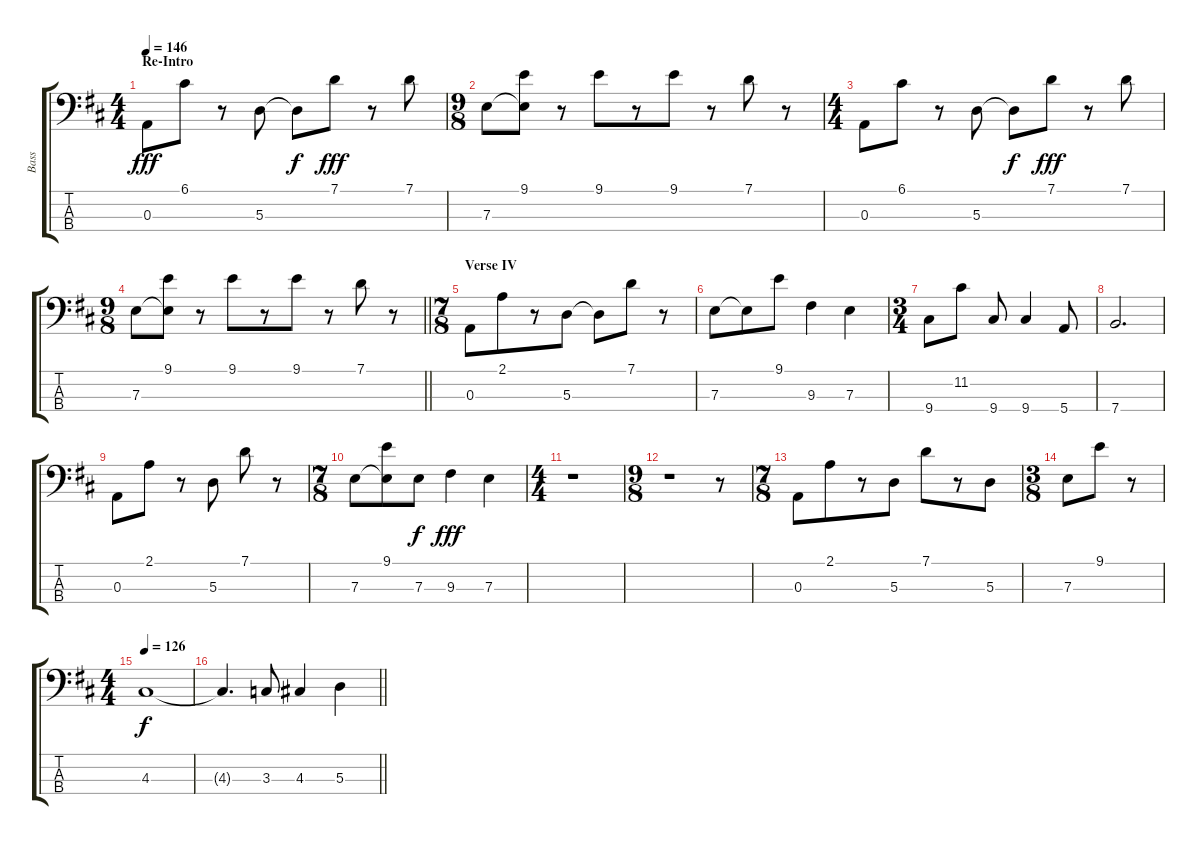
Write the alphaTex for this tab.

\track ("Bass" "Bass") {instrument electricbassfinger}
\staff {score tabs}
\tuning (G2 D2 A1 E1) {hide}
\ts (4 4)
\section ("" "Re-Intro")
\tempo 146
\clef f4
\ks d
0.3.8{dy fff} 6.1.8 r.8 5.3.8 5.3{t}.8{dy f} 7.1.8{dy fff} r.8 7.1.8 |
\ts (9 8)
7.3.8 (9.1 7.3{t}).8 r.8 9.1.8 r.8 9.1.8 r.8 7.1.8 r.8 |
\ts (4 4)
0.3.8 6.1.8 r.8 5.3.8 5.3{t}.8{dy f} 7.1.8{dy fff} r.8 7.1.8 |
\ts (9 8)
\barLineRight lightlight
7.3.8 (9.1 7.3{t}).8 r.8 9.1.8 r.8 9.1.8 r.8 7.1.8 r.8 |
\ts (7 8)
\section ("" "Verse IV")
0.3.8 2.1.8 r.8 5.3.8 5.3{t}.8 7.1.8 r.8 |
7.3.8 7.3{t}.8 9.1.8 9.3.4 7.3.4 |
\ts (3 4)
9.4.8 11.2.8 9.4.8 9.4.4 5.4.8 |
7.4.2{d} |
0.3.8 2.1.8 r.8 5.3.8 7.1.8 r.8 |
\ts (7 8)
7.3.8 (9.1 7.3{t}).8 7.3.8{dy f} 9.3.4{dy fff} 7.3.4 |
\ts (4 4)
r.1 |
\ts (9 8)
r.1 r.8 |
\ts (7 8)
0.3.8 2.1.8 r.8 5.3.8 7.1.8 r.8 5.3.8 |
\ts (3 8)
7.3.8 9.1.8 r.8 |
\ts (4 4)
\tempo 126
4.3.1{dy f} |
\barLineRight lightlight
4.3{t}.4{d} 3.3.8 4.3.4 5.3.4
